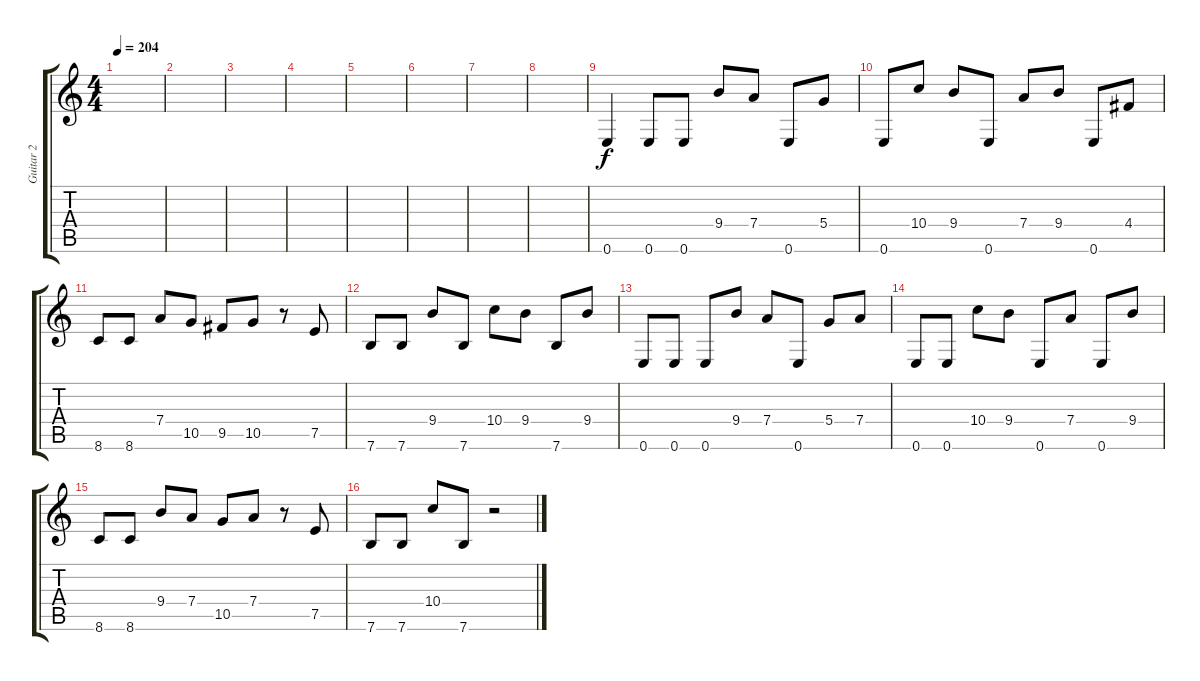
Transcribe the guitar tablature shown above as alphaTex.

\track ("Guitar 2" "Guitar 2") {instrument overdrivenguitar}
\staff {score tabs}
\tuning (E4 B3 G3 D3 A2 E2) {hide}
\ts (4 4)
\section ("" "")
\tempo 204
\clef g2
\ks c
|
|
|
|
|
|
|
|
\section ("" "")
0.6.4 0.6.8 0.6.8 9.4.8 7.4.8 0.6.8 5.4.8 |
0.6.8 10.4.8 9.4.8 0.6.8 7.4.8 9.4.8 0.6.8 4.4.8 |
8.6.8 8.6.8 7.4.8 10.5.8 9.5.8 10.5.8 r.8 7.5.8 |
7.6.8 7.6.8 9.4.8 7.6.8 10.4.8 9.4.8 7.6.8 9.4.8 |
0.6.8 0.6.8 0.6.8 9.4.8 7.4.8 0.6.8 5.4.8 7.4.8 |
0.6.8 0.6.8 10.4.8 9.4.8 0.6.8 7.4.8 0.6.8 9.4.8 |
8.6.8 8.6.8 9.4.8 7.4.8 10.5.8 7.4.8 r.8 7.5.8 |
7.6.8 7.6.8 10.4.8 7.6.8 r.2
